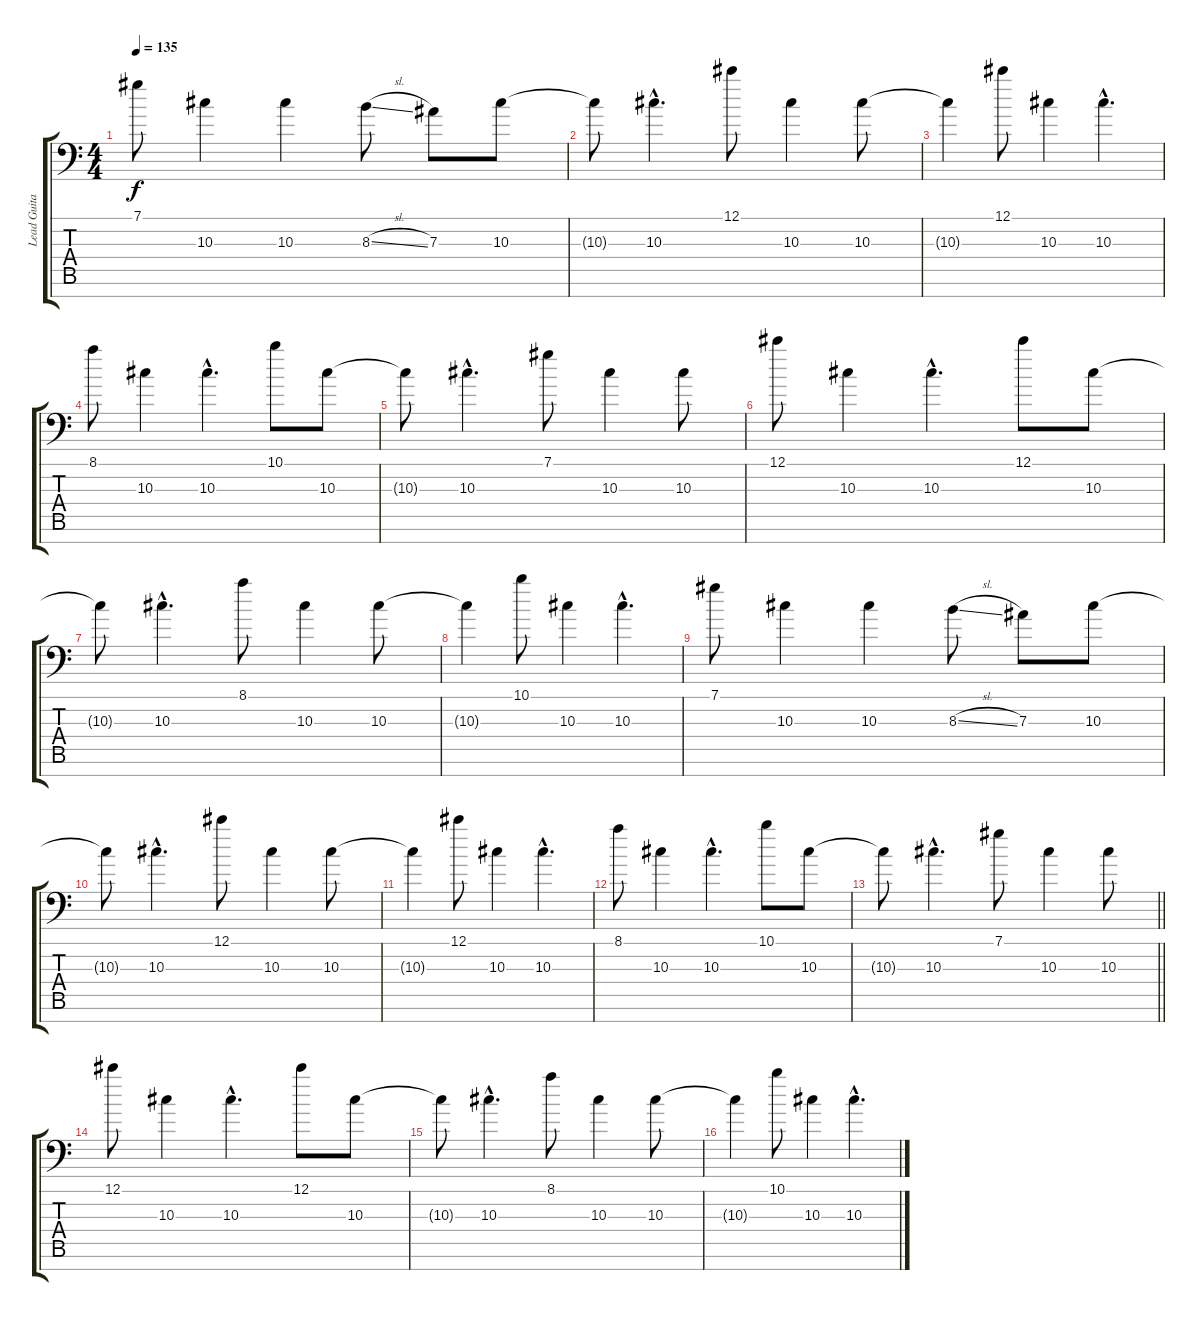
\track ("Lead Guitar #3" "Lead Guita") {instrument distortionguitar}
\staff {score tabs}
\tuning (Db4 Ab3 Eb3 Db3 Ab2 Eb2 Ab1) {hide}
\ts (4 4)
\tempo 135
\clef f4
\ks c
7.1.8{dy f} 10.3.4 10.3.4 8.3{sl}.8 7.3.8 10.3.8 |
10.3{t}.8 10.3{hac}.4{d} 12.1.8 10.3.4 10.3.8 |
10.3{t}.4 12.1.8 10.3.4 10.3{hac}.4{d} |
8.1.8 10.3.4 10.3{hac}.4{d} 10.1.8 10.3.8 |
10.3{t}.8 10.3{hac}.4{d} 7.1.8 10.3.4 10.3.8 |
12.1.8 10.3.4 10.3{hac}.4{d} 12.1.8 10.3.8 |
10.3{t}.8 10.3{hac}.4{d} 8.1.8 10.3.4 10.3.8 |
10.3{t}.4 10.1.8 10.3.4 10.3{hac}.4{d} |
7.1.8 10.3.4 10.3.4 8.3{sl}.8 7.3.8 10.3.8 |
10.3{t}.8 10.3{hac}.4{d} 12.1.8 10.3.4 10.3.8 |
10.3{t}.4 12.1.8 10.3.4 10.3{hac}.4{d} |
8.1.8 10.3.4 10.3{hac}.4{d} 10.1.8 10.3.8 |
\barLineRight lightlight
10.3{t}.8 10.3{hac}.4{d} 7.1.8 10.3.4 10.3.8 |
\section ("" "")
12.1.8{instrument electricguitarmuted} 10.3.4 10.3{hac}.4{d} 12.1.8 10.3.8 |
10.3{t}.8 10.3{hac}.4{d} 8.1.8 10.3.4 10.3.8 |
10.3{t}.4 10.1.8 10.3.4 10.3{hac}.4{d}
